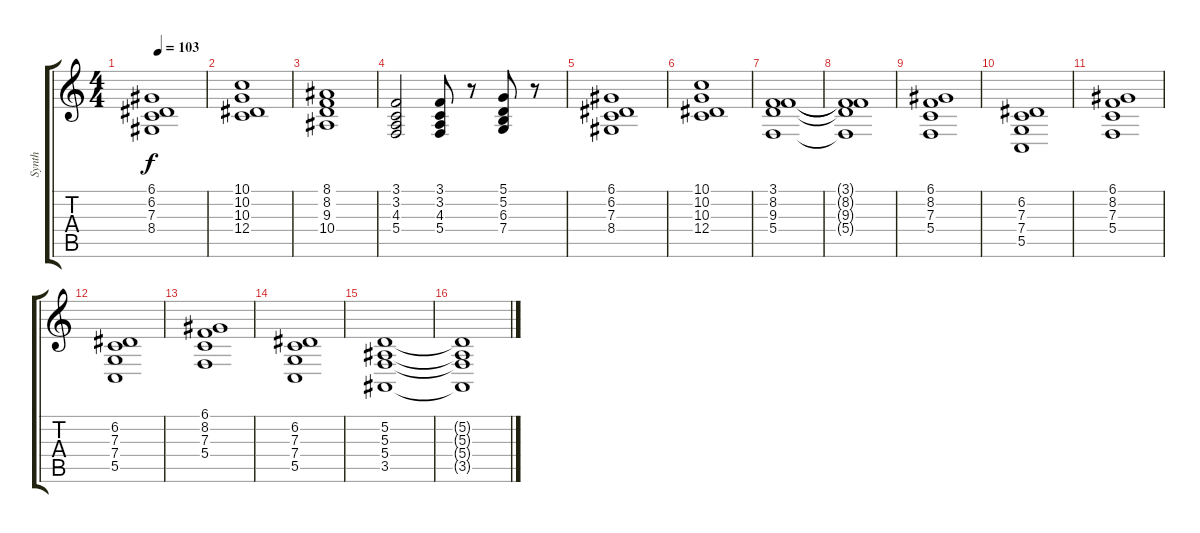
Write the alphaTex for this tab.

\track ("Synth" "Synth") {instrument choiraahs}
\staff {score tabs}
\tuning (D4 A3 F3 C3 G2 D2) {hide}
\ts (4 4)
\tempo 103
\clef g2
\ks c
(6.1 6.2 7.3 8.4).1{dy f volume 5} |
(10.1 10.2 10.3 12.4).1 |
(8.1 8.2 9.3 10.4).1 |
(3.1 3.2 4.3 5.4).2 (3.1 3.2 4.3 5.4).8 r.8 (5.1 5.2 6.3 7.4).8 r.8 |
(6.1 6.2 7.3 8.4).1 |
(10.1 10.2 10.3 12.4).1 |
(3.1 8.2 9.3 5.4).1 |
(3.1{t} 8.2{t} 9.3{t} 5.4{t}).1 |
(6.1 8.2 7.3 5.4).1 |
(6.2 7.3 7.4 5.5).1 |
(6.1 8.2 7.3 5.4).1 |
(6.2 7.3 7.4 5.5).1 |
(6.1 8.2 7.3 5.4).1 |
(6.2 7.3 7.4 5.5).1 |
(5.2 5.3 5.4 3.5).1 |
(5.2{t} 5.3{t} 5.4{t} 3.5{t}).1
